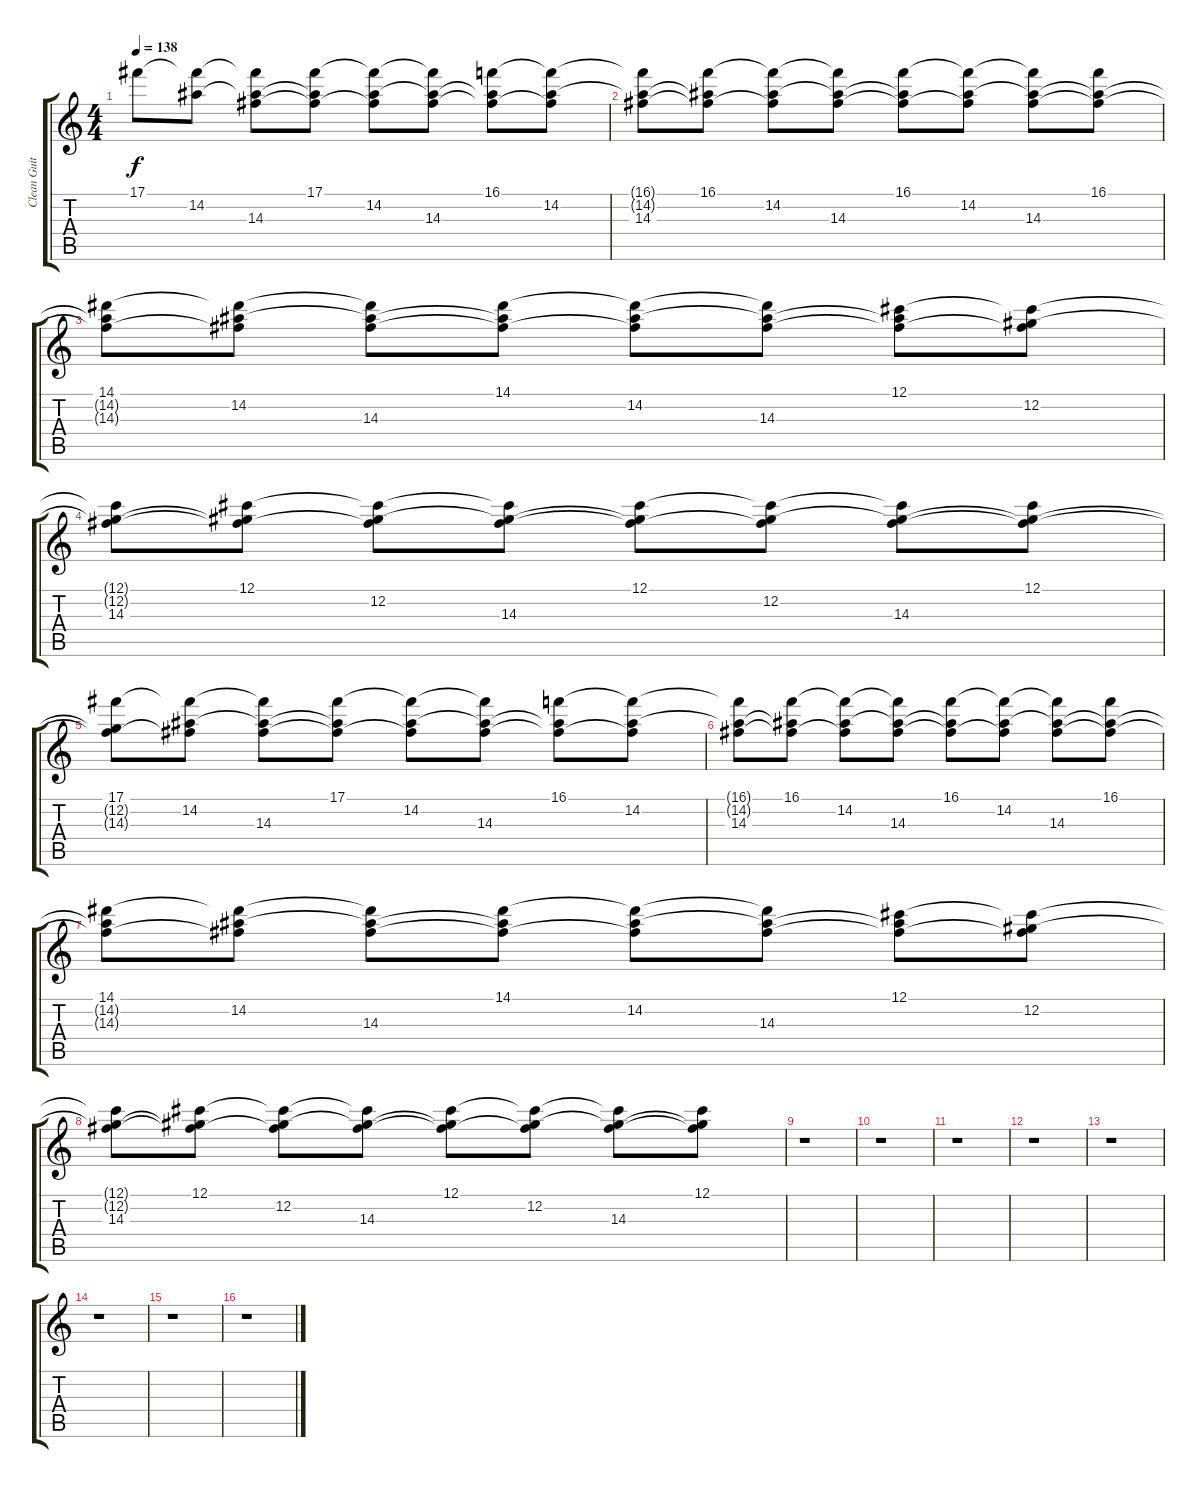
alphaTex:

\track ("Clean Guitar 2" "Clean Guit") {instrument electricguitarjazz}
\staff {score tabs}
\tuning (Db4 Ab3 E3 B2 Gb2 B1) {hide}
\ts (4 4)
\tempo 138
\clef g2
\ks c
17.1.8{dy f instrument electricguitarjazz} (17.1{t} 14.2).8 (17.1{t} 14.2{t} 14.3).8 (17.1 14.2{t} 14.3{t}).8 (17.1{t} 14.2 14.3{t}).8 (17.1{t} 14.2{t} 14.3).8 (16.1 14.2{t} 14.3{t}).8 (16.1{t} 14.2 14.3{t}).8 |
(16.1{t} 14.2{t} 14.3).8 (16.1 14.2{t} 14.3{t}).8 (16.1{t} 14.2 14.3{t}).8 (16.1{t} 14.2{t} 14.3).8 (16.1 14.2{t} 14.3{t}).8 (16.1{t} 14.2 14.3{t}).8 (16.1{t} 14.2{t} 14.3).8 (16.1 14.2{t} 14.3{t}).8 |
(14.1 14.2{t} 14.3{t}).8 (14.1{t} 14.2 14.3{t}).8 (14.1{t} 14.2{t} 14.3).8 (14.1 14.2{t} 14.3{t}).8 (14.1{t} 14.2 14.3{t}).8 (14.1{t} 14.2{t} 14.3).8 (12.1 14.2{t} 14.3{t}).8 (12.1{t} 12.2 14.3{t}).8 |
(12.1{t} 12.2{t} 14.3).8 (12.1 12.2{t} 14.3{t}).8 (12.1{t} 12.2 14.3{t}).8 (12.1{t} 12.2{t} 14.3).8 (12.1 12.2{t} 14.3{t}).8 (12.1{t} 12.2 14.3{t}).8 (12.1{t} 12.2{t} 14.3).8 (12.1 12.2{t} 14.3{t}).8 |
(17.1 12.2{t} 14.3{t}).8 (17.1{t} 14.2 14.3{t}).8 (17.1{t} 14.2{t} 14.3).8 (17.1 14.2{t} 14.3{t}).8 (17.1{t} 14.2 14.3{t}).8 (17.1{t} 14.2{t} 14.3).8 (16.1 14.2{t} 14.3{t}).8 (16.1{t} 14.2 14.3{t}).8 |
(16.1{t} 14.2{t} 14.3).8 (16.1 14.2{t} 14.3{t}).8 (16.1{t} 14.2 14.3{t}).8 (16.1{t} 14.2{t} 14.3).8 (16.1 14.2{t} 14.3{t}).8 (16.1{t} 14.2 14.3{t}).8 (16.1{t} 14.2{t} 14.3).8 (16.1 14.2{t} 14.3{t}).8 |
(14.1 14.2{t} 14.3{t}).8 (14.1{t} 14.2 14.3{t}).8 (14.1{t} 14.2{t} 14.3).8 (14.1 14.2{t} 14.3{t}).8 (14.1{t} 14.2 14.3{t}).8 (14.1{t} 14.2{t} 14.3).8 (12.1 14.2{t} 14.3{t}).8 (12.1{t} 12.2 14.3{t}).8 |
(12.1{t} 12.2{t} 14.3).8 (12.1 12.2{t} 14.3{t}).8 (12.1{t} 12.2 14.3{t}).8 (12.1{t} 12.2{t} 14.3).8 (12.1 12.2{t} 14.3{t}).8 (12.1{t} 12.2 14.3{t}).8 (12.1{t} 12.2{t} 14.3).8 (12.1 12.2{t} 14.3{t}).8 |
r.1 |
r.1 |
r.1 |
r.1 |
r.1 |
r.1 |
r.1 |
r.1
